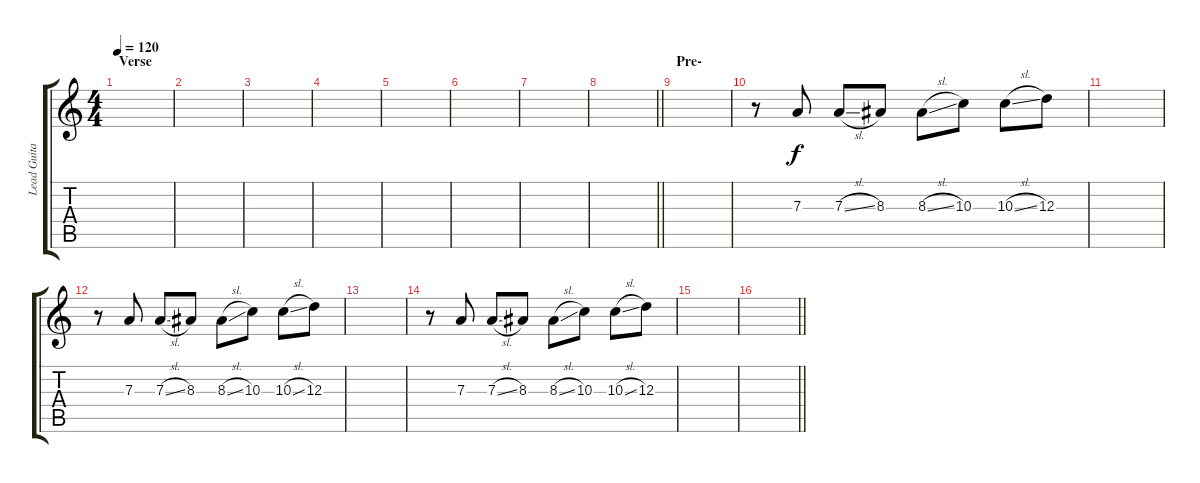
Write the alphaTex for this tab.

\track ("Lead Guitar" "Lead Guita") {instrument distortionguitar}
\staff {score tabs}
\tuning (B3 Gb3 D3 A2 E2 B1) {hide}
\ts (4 4)
\section ("" "Verse")
\tempo 120
\clef g2
\ks c
|
|
|
|
|
|
|
\barLineRight lightlight
|
\section ("" "Pre-")
|
r.8 7.3.8 7.3{sl}.8 8.3.8 8.3{sl}.8 10.3.8 10.3{sl}.8 12.3.8 |
|
r.8 7.3.8 7.3{sl}.8 8.3.8 8.3{sl}.8 10.3.8 10.3{sl}.8 12.3.8 |
|
r.8 7.3.8 7.3{sl}.8 8.3.8 8.3{sl}.8 10.3.8 10.3{sl}.8 12.3.8 |
|
\barLineRight lightlight
